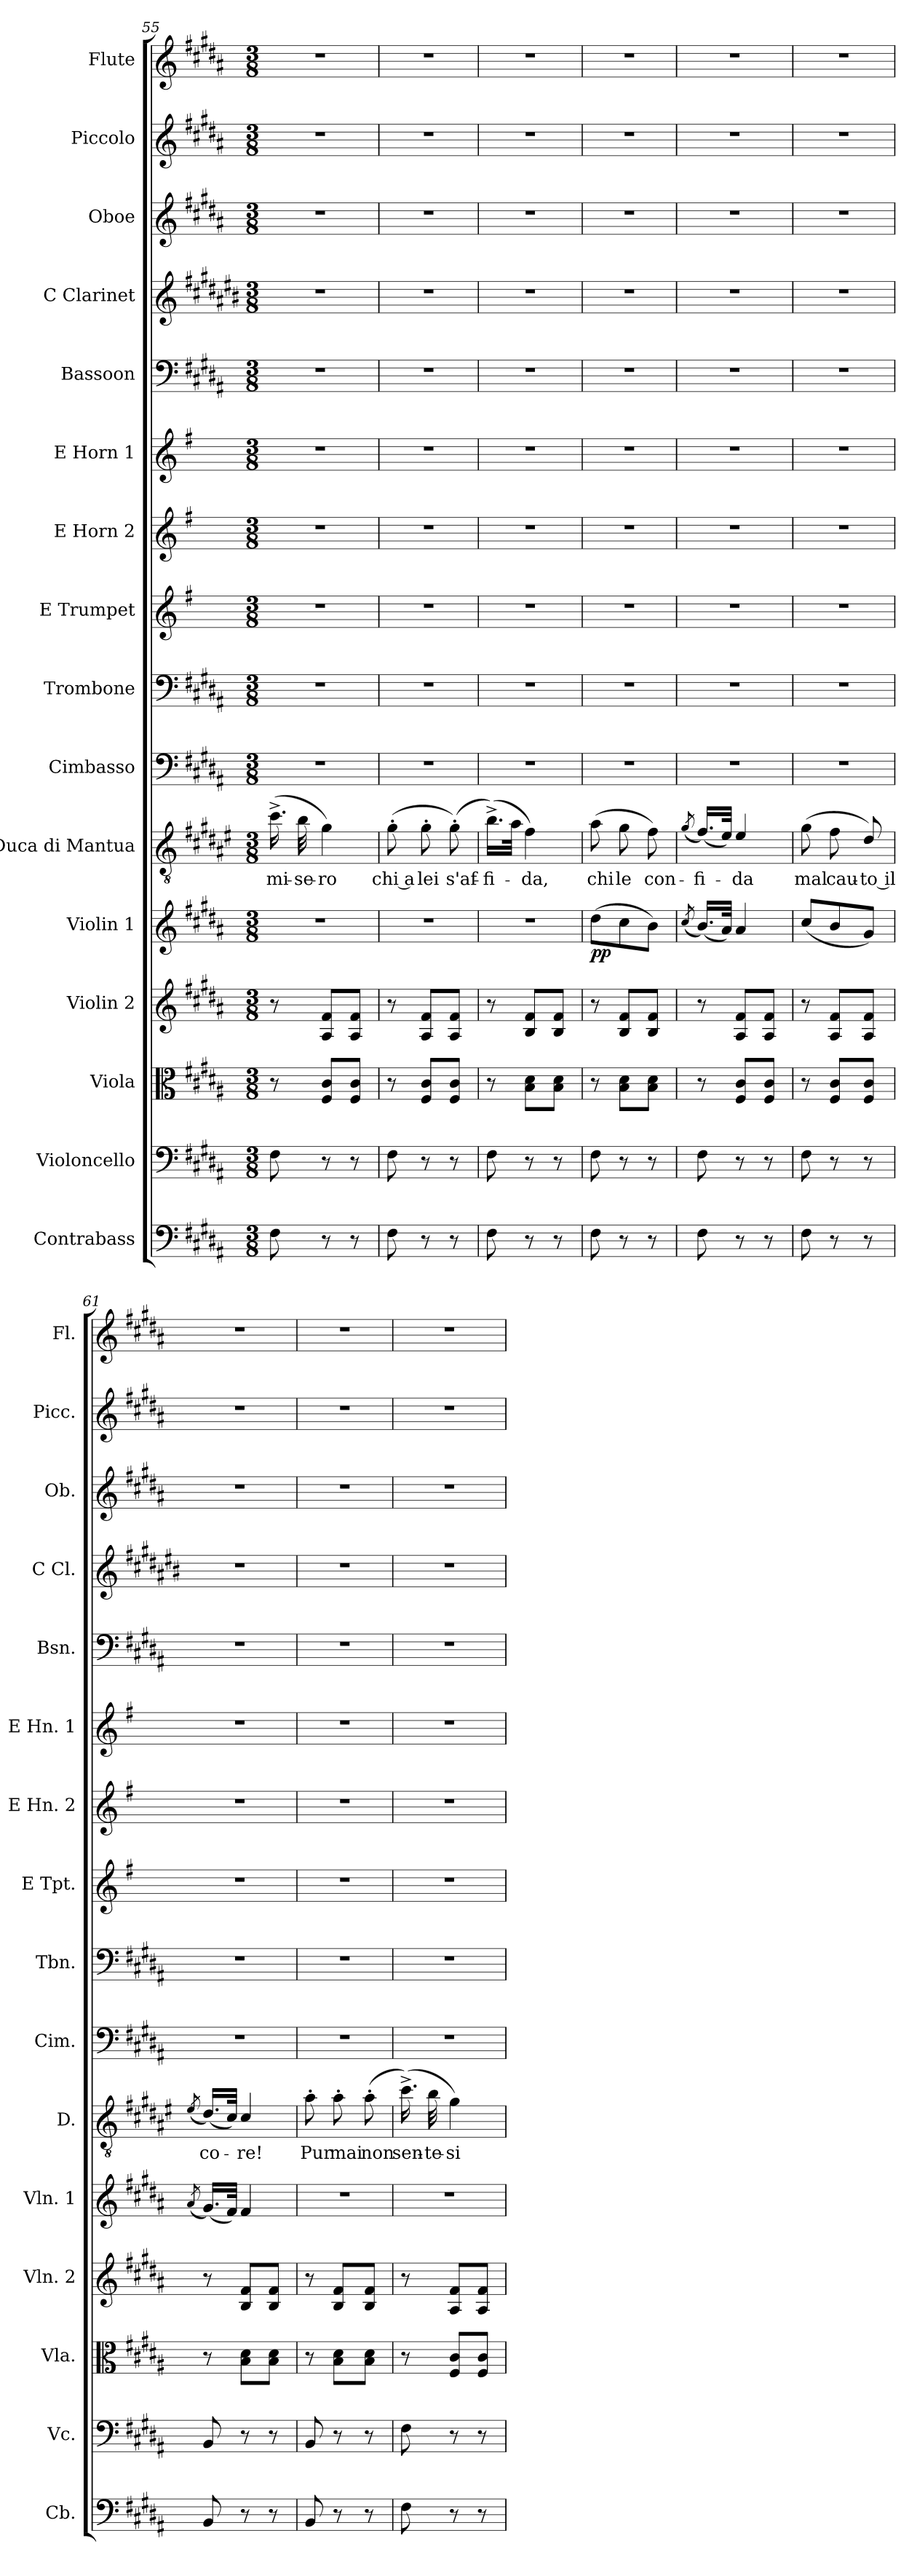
**kern	**kern	**kern	**kern	**kern	**dynam	**kern	**text	**kern	**kern	**kern	**kern	**kern	**kern	**kern	**kern	**kern	**kern
*part16	*part15	*part14	*part13	*part12	*part12	*part11	*part11	*part10	*part9	*part8	*part7	*part6	*part5	*part4	*part3	*part2	*part1
*staff16	*staff15	*staff14	*staff13	*staff12	*staff12	*staff11	*staff11	*staff10	*staff9	*staff8	*staff7	*staff6	*staff5	*staff4	*staff3	*staff2	*staff1
*I"Contrabass	*I"Violoncello	*I"Viola	*I"Violin 2	*I"Violin 1	*	*I"Duca di Mantua	*	*I"Cimbasso	*I"Trombone	*I"E Trumpet	*I"E Horn 2	*I"E Horn 1	*I"Bassoon	*I"C Clarinet	*I"Oboe	*I"Piccolo	*I"Flute
*I'Cb.	*I'Vc.	*I'Vla.	*I'Vln. 2	*I'Vln. 1	*	*I'D.	*	*I'Cim.	*I'Tbn.	*I'E Tpt.	*I'E Hn. 2	*I'E Hn. 1	*I'Bsn.	*I'C Cl.	*I'Ob.	*I'Picc.	*I'Fl.
*clefF4	*clefF4	*clefC3	*clefG2	*clefG2	*	*clefGv2	*	*clefF4	*clefF4	*clefG2	*clefG2	*clefG2	*clefF4	*clefG2	*clefG2	*clefG2	*clefG2
*ITrd7c12	*	*	*	*	*	*ITrd4c7	*	*	*	*ITrd-2c-4	*ITrd5c8	*ITrd5c8	*	*ITrd1c2	*	*ITrd-7c-12	*
*k[f#c#g#d#a#]	*k[f#c#g#d#a#]	*k[f#c#g#d#a#]	*k[f#c#g#d#a#]	*k[f#c#g#d#a#]	*	*k[f#c#g#d#a#]	*	*k[f#c#g#d#a#]	*k[f#c#g#d#a#]	*k[f#c#g#d#a#]	*k[f#c#g#d#a#]	*k[f#c#g#d#a#]	*k[f#c#g#d#a#]	*k[f#c#g#d#a#]	*k[f#c#g#d#a#]	*k[f#c#g#d#a#]	*k[f#c#g#d#a#]
*M3/8	*M3/8	*M3/8	*M3/8	*M3/8	*	*M3/8	*	*M3/8	*M3/8	*M3/8	*M3/8	*M3/8	*M3/8	*M3/8	*M3/8	*M3/8	*M3/8
=55	=55	=55	=55	=55	=55	=55	=55	=55	=55	=55	=55	=55	=55	=55	=55	=55	=55
!	!	!	!	!	!	!	!LO:LY:b	!	!	!	!	!	!	!	!	!	!
8FF#\	8F#\	8r	8r	4.r	.	(>16.f#^\	mi-	4.r	4.r	4.r	4.r	4.r	4.r	4.r	4.r	4.r	4.r
!	!	!	!	!	!	!	!LO:LY:b	!	!	!	!	!	!	!	!	!	!
.	.	.	.	.	.	32e\	-se-	.	.	.	.	.	.	.	.	.	.
!	!	!	!	!	!	!	!LO:LY:b	!	!	!	!	!	!	!	!	!	!
8r	8r	8F#/ 8c#/L	8A#/ 8f#/L	.	.	4c#\)	-ro	.	.	.	.	.	.	.	.	.	.
8r	8r	8F#/ 8c#/J	8A#/ 8f#/J	.	.	.	.	.	.	.	.	.	.	.	.	.	.
=56	=56	=56	=56	=56	=56	=56	=56	=56	=56	=56	=56	=56	=56	=56	=56	=56	=56
!	!	!	!	!	!	!	!LO:LY:b	!	!	!	!	!	!	!	!	!	!
8FF#\	8F#\	8r	8r	4.r	.	(>8c#'\	chi a	4.r	4.r	4.r	4.r	4.r	4.r	4.r	4.r	4.r	4.r
!	!	!	!	!	!	!	!LO:LY:b	!	!	!	!	!	!	!	!	!	!
8r	8r	8F#/ 8c#/L	8A#/ 8f#/L	.	.	8c#'\	lei	.	.	.	.	.	.	.	.	.	.
!	!	!	!	!	!	!	!LO:LY:b	!	!	!	!	!	!	!	!	!	!
8r	8r	8F#/ 8c#/J	8A#/ 8f#/J	.	.	(>8c#'\)	s'af-	.	.	.	.	.	.	.	.	.	.
!!LO:PB:g=z
=57	=57	=57	=57	=57	=57	=57	=57	=57	=57	=57	=57	=57	=57	=57	=57	=57	=57
!	!	!	!	!	!	!	!LO:LY:b	!	!	!	!	!	!	!	!	!	!
8FF#\	8F#\	8r	8r	4.r	.	(>16.e^\LL)	-fi-	4.r	4.r	4.r	4.r	4.r	4.r	4.r	4.r	4.r	4.r
.	.	.	.	.	.	32d#\JJk	.	.	.	.	.	.	.	.	.	.	.
!	!	!	!	!	!	!	!LO:LY:b	!	!	!	!	!	!	!	!	!	!
8r	8r	8B\ 8d#\L	8B/ 8f#/L	.	.	4B\)	-da,	.	.	.	.	.	.	.	.	.	.
8r	8r	8B\ 8d#\J	8B/ 8f#/J	.	.	.	.	.	.	.	.	.	.	.	.	.	.
=58	=58	=58	=58	=58	=58	=58	=58	=58	=58	=58	=58	=58	=58	=58	=58	=58	=58
!	!	!	!	!	!LO:DY:b	!	!LO:LY:b	!	!	!	!	!	!	!	!	!	!
8FF#\	8F#\	8r	8r	(>8dd#\L	pp	(>8d#\	chi	4.r	4.r	4.r	4.r	4.r	4.r	4.r	4.r	4.r	4.r
!	!	!	!	!	!	!	!LO:LY:b	!	!	!	!	!	!	!	!	!	!
8r	8r	8B\ 8d#\L	8B/ 8f#/L	8cc#\	.	8c#\	le	.	.	.	.	.	.	.	.	.	.
!	!	!	!	!	!	!	!LO:LY:b	!	!	!	!	!	!	!	!	!	!
8r	8r	8B\ 8d#\J	8B/ 8f#/J	8b\J)	.	8B\)	con-	.	.	.	.	.	.	.	.	.	.
=59	=59	=59	=59	=59	=59	=59	=59	=59	=59	=59	=59	=59	=59	=59	=59	=59	=59
.	.	.	.	(<8qcc#/	.	(<8qc#/	.	.	.	.	.	.	.	.	.	.	.
!	!	!	!	!	!	!	!LO:LY:b	!	!	!	!	!	!	!	!	!	!
8FF#\	8F#\	8r	8r	(<16.b/LL)	.	(<16.B/LL)	-fi-	4.r	4.r	4.r	4.r	4.r	4.r	4.r	4.r	4.r	4.r
.	.	.	.	32a#/JJk)	.	32A#/JJk)	.	.	.	.	.	.	.	.	.	.	.
!	!	!	!	!	!	!	!LO:LY:b	!	!	!	!	!	!	!	!	!	!
8r	8r	8F#/ 8c#/L	8A#/ 8f#/L	4a#/	.	4A#/	-da	.	.	.	.	.	.	.	.	.	.
8r	8r	8F#/ 8c#/J	8A#/ 8f#/J	.	.	.	.	.	.	.	.	.	.	.	.	.	.
=60	=60	=60	=60	=60	=60	=60	=60	=60	=60	=60	=60	=60	=60	=60	=60	=60	=60
!	!	!	!	!	!	!	!LO:LY:b	!	!	!	!	!	!	!	!	!	!
8FF#\	8F#\	8r	8r	(<8cc#/L	.	(>8c#\	mal	4.r	4.r	4.r	4.r	4.r	4.r	4.r	4.r	4.r	4.r
!	!	!	!	!	!	!	!LO:LY:b	!	!	!	!	!	!	!	!	!	!
8r	8r	8F#/ 8c#/L	8A#/ 8f#/L	8b/	.	8B\	cau-	.	.	.	.	.	.	.	.	.	.
!	!	!	!	!	!	!	!LO:LY:b	!	!	!	!	!	!	!	!	!	!
8r	8r	8F#/ 8c#/J	8A#/ 8f#/J	8g#/J)	.	8G#/)	to il	.	.	.	.	.	.	.	.	.	.
=61	=61	=61	=61	=61	=61	=61	=61	=61	=61	=61	=61	=61	=61	=61	=61	=61	=61
.	.	.	.	(<8qa#/	.	(<8qA#/	.	.	.	.	.	.	.	.	.	.	.
!	!	!	!	!	!	!	!LO:LY:b	!	!	!	!	!	!	!	!	!	!
8BBB/	8BB/	8r	8r	(<16.g#/LL)	.	(<16.G#/LL)	co-	4.r	4.r	4.r	4.r	4.r	4.r	4.r	4.r	4.r	4.r
.	.	.	.	32f#/JJk)	.	32F#/JJk)	.	.	.	.	.	.	.	.	.	.	.
!	!	!	!	!	!	!	!LO:LY:b	!	!	!	!	!	!	!	!	!	!
8r	8r	8B\ 8d#\L	8B/ 8f#/L	4f#/	.	4F#/	-re!	.	.	.	.	.	.	.	.	.	.
8r	8r	8B\ 8d#\J	8B/ 8f#/J	.	.	.	.	.	.	.	.	.	.	.	.	.	.
=62	=62	=62	=62	=62	=62	=62	=62	=62	=62	=62	=62	=62	=62	=62	=62	=62	=62
!	!	!	!	!	!	!	!LO:LY:b	!	!	!	!	!	!	!	!	!	!
8BBB/	8BB/	8r	8r	4.r	.	8d#'\	Pur	4.r	4.r	4.r	4.r	4.r	4.r	4.r	4.r	4.r	4.r
!	!	!	!	!	!	!	!LO:LY:b	!	!	!	!	!	!	!	!	!	!
8r	8r	8B\ 8d#\L	8B/ 8f#/L	.	.	8d#'\	mai	.	.	.	.	.	.	.	.	.	.
!	!	!	!	!	!	!	!LO:LY:b	!	!	!	!	!	!	!	!	!	!
8r	8r	8B\ 8d#\J	8B/ 8f#/J	.	.	(>8d#'\	non	.	.	.	.	.	.	.	.	.	.
=63	=63	=63	=63	=63	=63	=63	=63	=63	=63	=63	=63	=63	=63	=63	=63	=63	=63
!	!	!	!	!	!	!	!LO:LY:b	!	!	!	!	!	!	!	!	!	!
8FF#\	8F#\	8r	8r	4.r	.	(>16.f#^\)	sen-	4.r	4.r	4.r	4.r	4.r	4.r	4.r	4.r	4.r	4.r
!	!	!	!	!	!	!	!LO:LY:b	!	!	!	!	!	!	!	!	!	!
.	.	.	.	.	.	32e\	-te-	.	.	.	.	.	.	.	.	.	.
!	!	!	!	!	!	!	!LO:LY:b	!	!	!	!	!	!	!	!	!	!
8r	8r	8F#/ 8c#/L	8A#/ 8f#/L	.	.	4c#\)	-si	.	.	.	.	.	.	.	.	.	.
8r	8r	8F#/ 8c#/J	8A#/ 8f#/J	.	.	.	.	.	.	.	.	.	.	.	.	.	.
=	=	=	=	=	=	=	=	=	=	=	=	=	=	=	=	=	=
*-	*-	*-	*-	*-	*-	*-	*-	*-	*-	*-	*-	*-	*-	*-	*-	*-	*-
